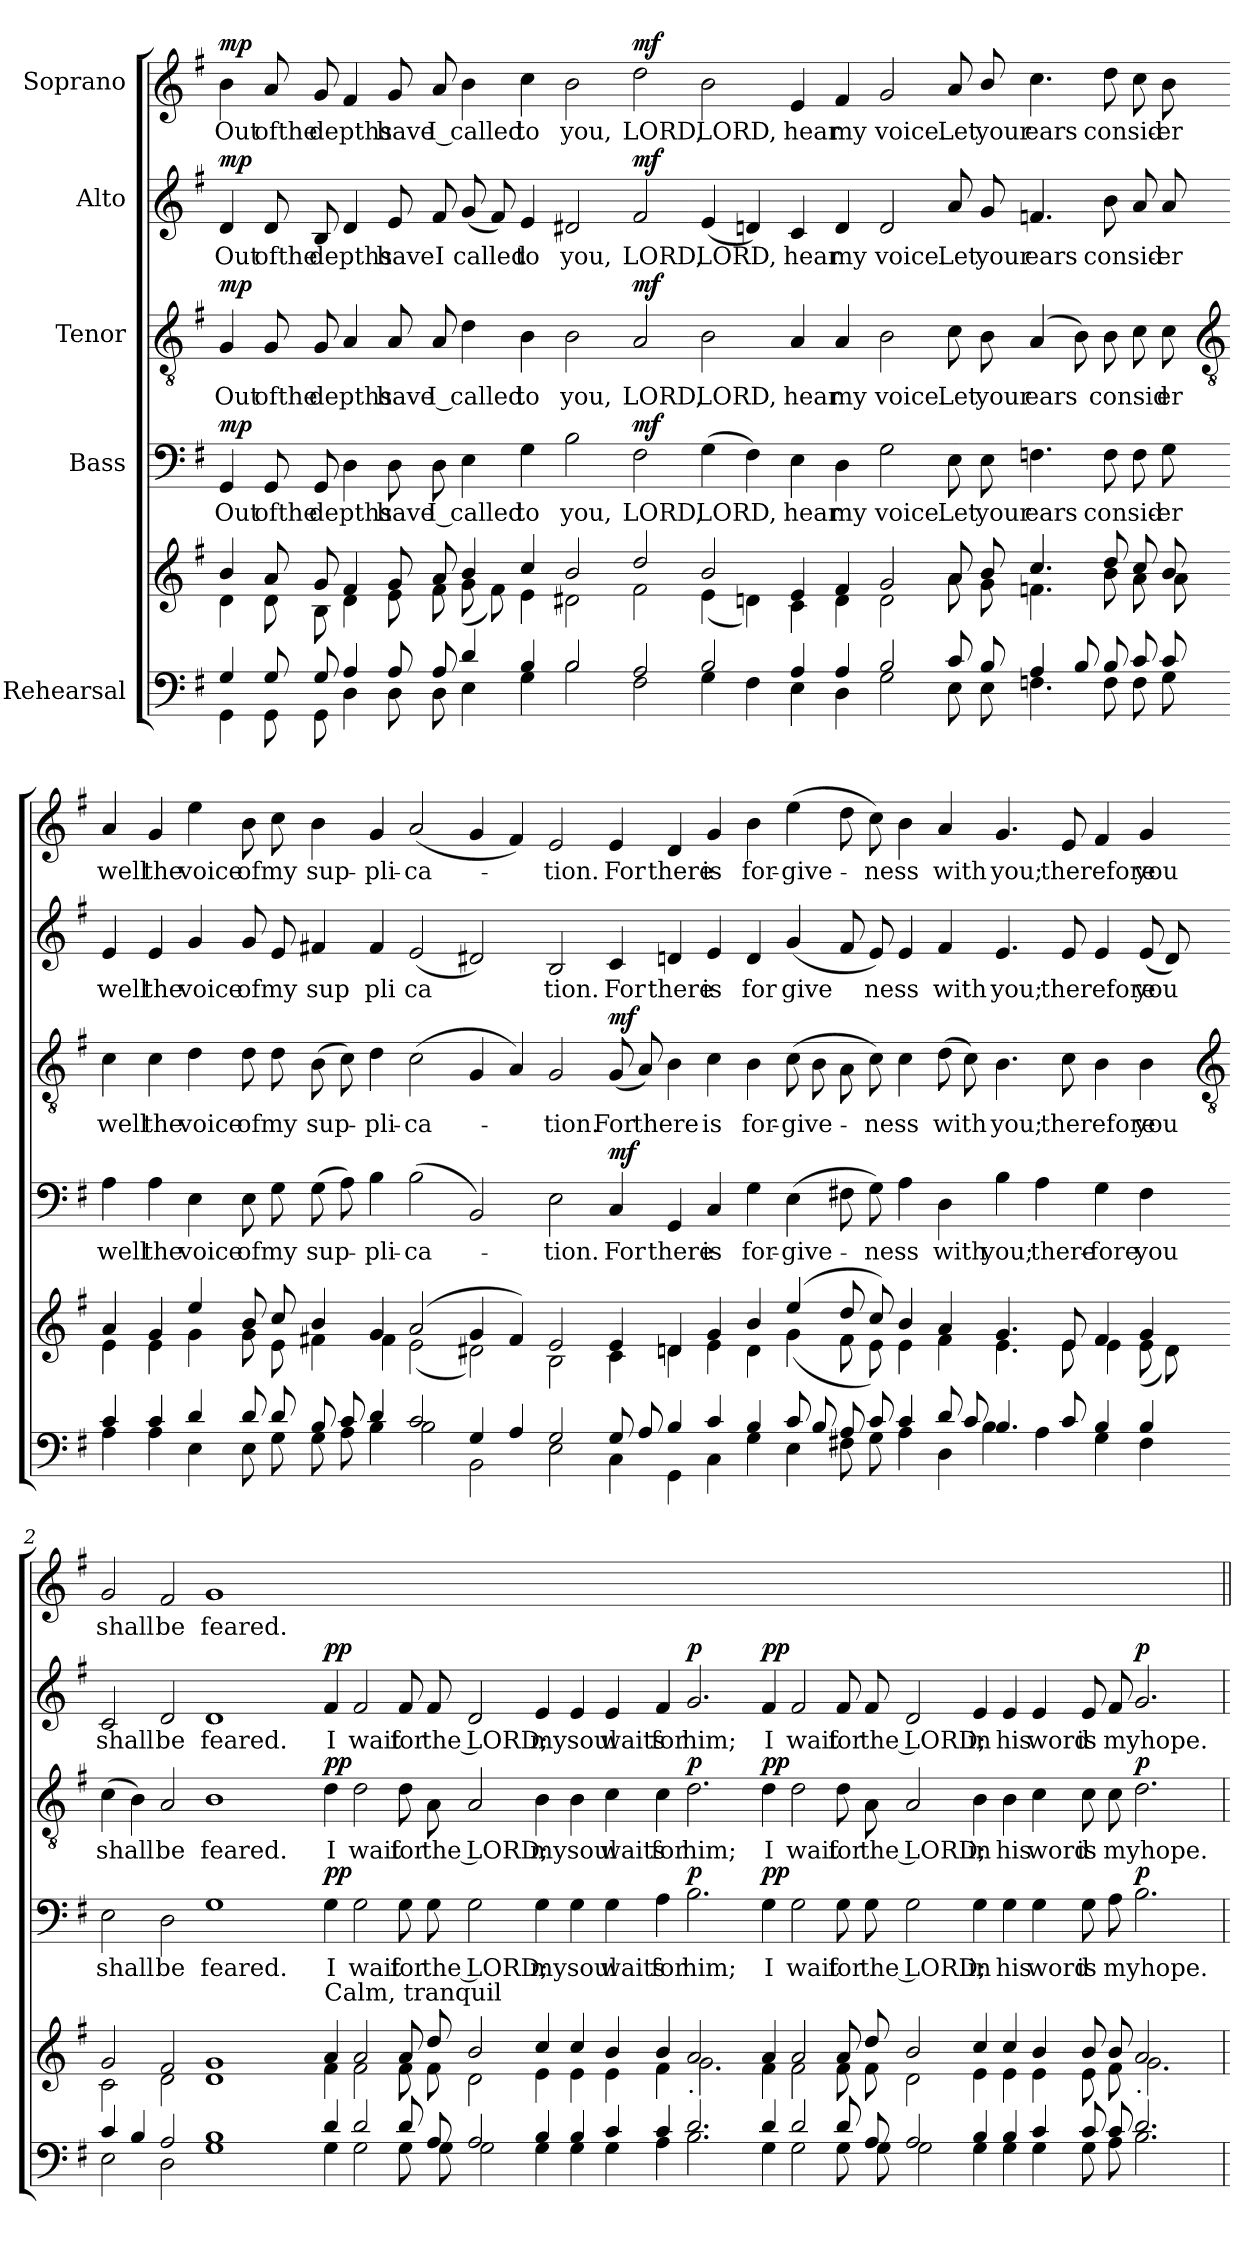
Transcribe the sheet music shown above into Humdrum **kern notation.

**kern	**kern	**kern	**text	**dynam	**kern	**text	**dynam	**kern	**text	**dynam	**kern	**text	**dynam
*part5	*part5	*part4	*part4	*part4	*part3	*part3	*part3	*part2	*part2	*part2	*part1	*part1	*part1
*staff6	*staff5	*staff4	*staff4	*staff4	*staff3	*staff3	*staff3	*staff2	*staff2	*staff2	*staff1	*staff1	*staff1
*I"Rehearsal	*	*I"Bass	*	*	*I"Tenor	*	*	*I"Alto	*	*	*I"Soprano	*	*
*clefF4	*clefG2	*clefF4	*	*	*clefGv2	*	*	*clefG2	*	*	*clefG2	*	*
*k[f#]	*k[f#]	*k[f#]	*	*	*k[f#]	*	*	*k[f#]	*	*	*k[f#]	*	*
*G:	*G:	*G:	*	*	*G:	*	*	*G:	*	*	*G:	*	*
*MM72	*MM72	*MM72	*	*	*MM72	*	*	*MM72	*	*	*MM72	*	*
=	=	=	=	=	=	=	=	=	=	=	=	=	=
*^	*^	*	*	*	*	*	*	*	*	*	*	*	*
!	!	!	!	!	!LO:LY:b	!LO:DY:a	!	!LO:LY:b	!LO:DY:a	!	!LO:LY:b	!LO:DY:a	!	!LO:LY:b	!LO:DY:a
4G/	4GG\	4b/	4d\	4GG/	Out	mp	4G/	Out	mp	4d/	Out	mp	4b\	Out	mp
!	!	!	!	!	!LO:LY:b	!	!	!LO:LY:b	!	!	!LO:LY:b	!	!	!LO:LY:b	!
8G/	8GG\	8a/	8d\	8GG/	ofthe	.	8G/	ofthe	.	8d/	ofthe	.	8a/	ofthe	.
!	!	!	!	!	!LO:LY:b	!	!	!LO:LY:b	!	!	!LO:LY:b	!	!	!LO:LY:b	!
8G/	8GG\	8g/	8B\	8GG/	depths	.	8G/	depths	.	8B/	depths	.	8g/	depths	.
4A/	4D\	4f#/	4d\	4D\	.	.	4A/	.	.	4d/	.	.	4f#/	.	.
!	!	!	!	!	!LO:LY:b	!	!	!LO:LY:b	!	!	!LO:LY:b	!	!	!LO:LY:b	!
8A/	8D\	8g/	8e\	8D\	have	.	8A/	have	.	8e/	have	.	8g/	have	.
!	!	!	!	!	!LO:LY:b	!	!	!LO:LY:b	!	!	!LO:LY:b	!	!	!LO:LY:b	!
8A/	8D\	8a/	8f#\	8D\	I called	.	8A/	I called	.	8f#/	I	.	8a/	I called	.
!	!	!	!	!	!	!	!	!	!	!	!LO:LY:b	!	!	!	!
4d/	4E\	4b/	(<8g\	4E\	.	.	4d\	.	.	(<8g/	called	.	4b\	.	.
.	.	.	8f#\)	.	.	.	.	.	.	8f#/)	.	.	.	.	.
!	!	!	!	!	!LO:LY:b	!	!	!LO:LY:b	!	!	!LO:LY:b	!	!	!LO:LY:b	!
4B/	4G\	4cc/	4e\	4G\	to	.	4B\	to	.	4e/	to	.	4cc\	to	.
!	!	!	!	!	!LO:LY:b	!	!	!LO:LY:b	!	!	!LO:LY:b	!	!	!LO:LY:b	!
2B/	2B\	2b/	2d#X\	2B\	you,	.	2B\	you,	.	2d#X/	you,	.	2b\	you,	.
!	!	!	!	!	!LO:LY:b	!LO:DY:a	!	!LO:LY:b	!LO:DY:a	!	!LO:LY:b	!LO:DY:a	!	!LO:LY:b	!LO:DY:a
2A/	2F#\	2dd/	2f#\	2F#\	LORD,	mf	2A/	LORD,	mf	2f#/	LORD,	mf	2dd\	LORD,	mf
!	!	!	!	!	!LO:LY:b	!	!	!LO:LY:b	!	!	!LO:LY:b	!	!	!LO:LY:b	!
2B/	4G\	2b/	(<4e\	(>4G\	LORD,	.	2B\	LORD,	.	(<4e/	LORD,	.	2b\	LORD,	.
.	4F#\	.	4dn\)	4F#\)	.	.	.	.	.	4dn/)	.	.	.	.	.
!	!	!	!	!	!LO:LY:b	!	!	!LO:LY:b	!	!	!LO:LY:b	!	!	!LO:LY:b	!
4A/	4E\	4e/	4c\	4E\	hear	.	4A/	hear	.	4c/	hear	.	4e/	hear	.
!	!	!	!	!	!LO:LY:b	!	!	!LO:LY:b	!	!	!LO:LY:b	!	!	!LO:LY:b	!
4A/	4D\	4f#/	4d\	4D\	my	.	4A/	my	.	4d/	my	.	4f#/	my	.
!	!	!	!	!	!LO:LY:b	!	!	!LO:LY:b	!	!	!LO:LY:b	!	!	!LO:LY:b	!
2B/	2G\	2g/	2d\	2G\	voice.	.	2B\	voice.	.	2d/	voice.	.	2g/	voice.	.
!	!	!	!	!	!LO:LY:b	!	!	!LO:LY:b	!	!	!LO:LY:b	!	!	!LO:LY:b	!
8c/	8E\	8a/	8a\	8E\	Let	.	8c\	Let	.	8a/	Let	.	8a/	Let	.
!	!	!	!	!	!LO:LY:b	!	!	!LO:LY:b	!	!	!LO:LY:b	!	!	!LO:LY:b	!
8B/	8E\	8b/	8g\	8E\	your	.	8B\	your	.	8g/	your	.	8b/	your	.
!	!	!	!	!	!LO:LY:b	!	!	!LO:LY:b	!	!	!LO:LY:b	!	!	!LO:LY:b	!
4A/	4.Fn\	4.cc/	4.fn\	4.Fn\	ears	.	(<4A/	ears	.	4.fn/	ears	.	4.cc\	ears	.
8B/	.	.	.	.	.	.	8B\)	.	.	.	.	.	.	.	.
!	!	!	!	!	!LO:LY:b	!	!	!LO:LY:b	!	!	!LO:LY:b	!	!	!LO:LY:b	!
8B/	8F\	8dd/	8b\	8F\	consid-	.	8B\	consid	.	8b\	consid-	.	8dd\	consid-	.
8c/	8F\	8cc/	8a\	8F\	.	.	8c\	.	.	8a/	.	.	8cc\	.	.
!	!	!	!	!	!LO:LY:b	!	!	!LO:LY:b	!	!	!LO:LY:b	!	!	!LO:LY:b	!
8c/	8G\	8b/	8a\	8G\	-er	.	8c\	er	.	8a/	-er	.	8b\	-er	.
!!LO:LB:g=z
=1-	=1-	=1-	=1-	=1-	=1-	=1-	=1-	=1-	=1-	=1-	=1-	=1-	=1-	=1-	=1-
*	*	*	*	*	*	*	*clefGv2	*	*	*	*	*	*	*	*
!	!	!	!	!	!LO:LY:b	!	!	!LO:LY:b	!	!	!LO:LY:b	!	!	!LO:LY:b	!
4c/	4A\	4a/	4e\	4A\	well	.	4c\	well	.	4e/	well	.	4a/	well	.
!	!	!	!	!	!LO:LY:b	!	!	!LO:LY:b	!	!	!LO:LY:b	!	!	!LO:LY:b	!
4c/	4A\	4g/	4e\	4A\	the	.	4c\	the	.	4e/	the	.	4g/	the	.
!	!	!	!	!	!LO:LY:b	!	!	!LO:LY:b	!	!	!LO:LY:b	!	!	!LO:LY:b	!
4d/	4E\	4ee/	4g\	4E\	voice	.	4d\	voice	.	4g/	voice	.	4ee\	voice	.
!	!	!	!	!	!LO:LY:b	!	!	!LO:LY:b	!	!	!LO:LY:b	!	!	!LO:LY:b	!
8d/	8E\	8b/	8g\	8E\	ofmy	.	8d\	ofmy	.	8g/	ofmy	.	8b\	ofmy	.
8d/	8G\	8cc/	8e\	8G\	.	.	8d\	.	.	8e/	.	.	8cc\	.	.
!	!	!	!	!	!LO:LY:b	!	!	!LO:LY:b	!	!	!LO:LY:b	!	!	!LO:LY:b	!
8B/	8G\	4b/	4f#\	(>8G\	sup-	.	(>8B\	sup-	.	4f#/	sup	.	4b\	sup-	.
8c/	8A\	.	.	8A\)	.	.	8c\)	.	.	.	.	.	.	.	.
!	!	!	!	!	!LO:LY:b	!	!	!LO:LY:b	!	!	!LO:LY:b	!	!	!LO:LY:b	!
4d/	4B\	4g/	4f#\	4B\	-pli-	.	4d\	-pli-	.	4f#/	pli	.	4g/	-pli-	.
!	!	!	!	!	!LO:LY:b	!	!	!LO:LY:b	!	!	!LO:LY:b	!	!	!LO:LY:b	!
2c/	2B\	(>2a/	(<2e\	(>2B\	-ca-	.	(<2c\	-ca-	.	(<2e/	ca	.	(<2a/	-ca-	.
4G/	2BB\	4g/	2d#X\)	2BB/)	.	.	4G/	.	.	2d#X/)	.	.	4g/	.	.
4A/	.	4f#/)	.	.	.	.	4A/)	.	.	.	.	.	4f#/)	.	.
!	!	!	!	!	!LO:LY:b	!	!	!LO:LY:b	!	!	!LO:LY:b	!	!	!LO:LY:b	!
2G/	2E\	2e/	2B\	2E\	-tion.	.	2G/	-tion.	.	2B/	tion.	.	2e/	-tion.	.
!	!	!	!	!	!LO:LY:b	!LO:DY:a	!	!LO:LY:b	!LO:DY:a	!	!LO:LY:b	!	!	!LO:LY:b	!LO:DY:b
!	!	!	!	!	!	!	!	!	!	!	!	!	!	!	!LO:DY:n=1:a
8G/	4C\	4e/	4c\	4C/	For	mf	(<8G/	For	mf	4c/	For	.	4e/	For	mf mf
!	!	!	!	!	!	!	!	!LO:LY:b	!	!	!	!	!	!	!
8A/	.	.	.	.	.	.	8A/)	there	.	.	.	.	.	.	.
!	!	!	!	!	!LO:LY:b	!	!	!	!	!	!LO:LY:b	!	!	!LO:LY:b	!
4B/	4GG\	4dn/	4dn\	4GG/	there	.	4B\	.	.	4dn/	there	.	4d/	there	.
!	!	!	!	!	!LO:LY:b	!	!	!LO:LY:b	!	!	!LO:LY:b	!	!	!LO:LY:b	!
4c/	4C\	4g/	4e\	4C/	is	.	4c\	is	.	4e/	is	.	4g/	is	.
!	!	!	!	!	!LO:LY:b	!	!	!LO:LY:b	!	!	!LO:LY:b	!	!	!LO:LY:b	!
4B/	4G\	4b/	4d\	4G\	for-	.	4B\	for-	.	4d/	for	.	4b\	for-	.
!	!	!	!	!	!LO:LY:b	!	!	!LO:LY:b	!	!	!LO:LY:b	!	!	!LO:LY:b	!
8c/	4E\	(>4ee/	(<4g\	(>4E\	-give-	.	(>8c\	-give-	.	(<4g/	give	.	(>4ee\	-give-	.
8B/	.	.	.	.	.	.	8B\	.	.	.	.	.	.	.	.
8A/	8F#\	8dd/	8f#\	8F#\	.	.	8A\	.	.	8f#/	.	.	8dd\	.	.
!	!	!	!	!	!LO:LY:b	!	!	!LO:LY:b	!	!	!LO:LY:b	!	!	!LO:LY:b	!
8c/	8G\	8cc/)	8e\)	8G\)	-ness	.	8c\)	-ness	.	8e/)	ness	.	8cc\)	-ness	.
4c/	4A\	4b/	4e\	4A\	.	.	4c\	.	.	4e/	.	.	4b\	.	.
!	!	!	!	!	!LO:LY:b	!	!	!LO:LY:b	!	!	!LO:LY:b	!	!	!LO:LY:b	!
8d/	4D\	4a/	4f#\	4D\	with	.	(>8d\	with	.	4f#/	with	.	4a/	with	.
8c/	.	.	.	.	.	.	8c\)	.	.	.	.	.	.	.	.
!	!	!	!	!	!LO:LY:b	!	!	!LO:LY:b	!	!	!LO:LY:b	!	!	!LO:LY:b	!
4.B/	4B\	4.g/	4.e\	4B\	you;	.	4.B\	you;	.	4.e/	you;	.	4.g/	you;	.
!	!	!	!	!	!LO:LY:b	!	!	!	!	!	!	!	!	!	!
.	4A\	.	.	4A\	there-	.	.	.	.	.	.	.	.	.	.
!	!	!	!	!	!	!	!	!LO:LY:b	!	!	!LO:LY:b	!	!	!LO:LY:b	!
8c/	.	8e/	8e\	.	.	.	8c\	therefore	.	8e/	therefore	.	8e/	therefore	.
!	!	!	!	!	!LO:LY:b	!	!	!	!	!	!	!	!	!	!
4B/	4G\	4f#/	4e\	4G\	-fore	.	4B\	.	.	4e/	.	.	4f#/	.	.
!	!	!	!	!	!LO:LY:b	!	!	!LO:LY:b	!	!	!LO:LY:b	!	!	!LO:LY:b	!
4B/	4F#\	4g/	(<8e\	4F#\	you	.	4B\	you	.	(<8e/	you	.	4g/	you	.
.	.	.	8d\)	.	.	.	.	.	.	8d/)	.	.	.	.	.
!!LO:LB:g=z
=2-	=2-	=2-	=2-	=2-	=2-	=2-	=2-	=2-	=2-	=2-	=2-	=2-	=2-	=2-	=2-
*	*	*	*	*	*	*	*clefGv2	*	*	*	*	*	*	*	*
!	!	!	!	!	!LO:LY:b	!	!	!LO:LY:b	!	!	!LO:LY:b	!	!	!LO:LY:b	!
4c/	2E\	2g/	2c\	2E\	shall	.	(>4c\	shall	.	2c/	shall	.	2g/	shall	.
4B/	.	.	.	.	.	.	4B\)	.	.	.	.	.	.	.	.
!	!	!	!	!	!LO:LY:b	!	!	!LO:LY:b	!	!	!LO:LY:b	!	!	!LO:LY:b	!
2A/	2D\	2f#/	2d\	2D\	be	.	2A/	be	.	2d/	be	.	2f#/	be	.
!	!	!	!	!	!LO:LY:b	!	!	!LO:LY:b	!	!	!LO:LY:b	!	!	!LO:LY:b	!
1G/ 1B/	4ryy	1d/ 1g/	4ryy	1G	feared.	.	1B	feared.	.	1d	feared.	.	1g	feared.	.
.	4ryy	.	4ryy	.	.	.	.	.	.	.	.	.	.	.	.
.	4ryy	.	4ryy	.	.	.	.	.	.	.	.	.	.	.	.
.	4ryy	.	4ryy	.	.	.	.	.	.	.	.	.	.	.	.
!	!	!LO:TX:a:t=Calm, tranquil	!	!	!	!	!	!	!	!	!	!	!	!	!
!	!	!	!	!	!LO:LY:b	!LO:DY:a	!	!LO:LY:b	!LO:DY:a	!	!LO:LY:b	!LO:DY:a	!	!	!
4d/	4G\	4a/	4f#\	4G\	I	pp	4d\	I	pp	4f#/	I	pp	00ryy	.	.
!	!	!	!	!	!LO:LY:b	!	!	!LO:LY:b	!	!	!LO:LY:b	!	!	!	!
2d/	2G\	2a/	2f#\	2G\	wait	.	2d\	wait	.	2f#/	wait	.	.	.	.
!	!	!	!	!	!LO:LY:b	!	!	!LO:LY:b	!	!	!LO:LY:b	!	!	!	!
8d/	8G\	8a/	8f#\	8G\	for	.	8d\	for	.	8f#/	for	.	.	.	.
!	!	!	!	!	!LO:LY:b	!	!	!LO:LY:b	!	!	!LO:LY:b	!	!	!	!
8A/	8G\	8dd/	8f#\	8G\	the LORD;	.	8A\	the LORD;	.	8f#/	the LORD;	.	.	.	.
2A/	2G\	2b/	2d\	2G\	.	.	2A/	.	.	2d/	.	.	.	.	.
!	!	!	!	!	!LO:LY:b	!	!	!LO:LY:b	!	!	!LO:LY:b	!	!	!	!
4B/	4G\	4cc/	4e\	4G\	mysoul	.	4B\	mysoul	.	4e/	mysoul	.	.	.	.
4B/	4G\	4cc/	4e\	4G\	.	.	4B\	.	.	4e/	.	.	.	.	.
!	!	!	!	!	!LO:LY:b	!	!	!LO:LY:b	!	!	!LO:LY:b	!	!	!	!
4c/	4G\	4b/	4e\	4G\	waits	.	4c\	waits	.	4e/	waits	.	.	.	.
!	!	!	!	!	!LO:LY:b	!	!	!LO:LY:b	!	!	!LO:LY:b	!	!	!	!
4c/	4A\	4b/	4f#\	4A\	for	.	4c\	for	.	4f#/	for	.	.	.	.
!	!	!LO:TX:b:t=.	!	!	!	!	!	!	!	!	!	!	!	!	!
!	!	!	!	!	!LO:LY:b	!LO:DY:a	!	!LO:LY:b	!LO:DY:a	!	!LO:LY:b	!LO:DY:a	!	!	!
2.d/	2.B\	2a/	2.g\	2.B\	him;	p	2.d\	him;	p	2.g/	him;	p	.	.	.
.	.	4ryy	.	.	.	.	.	.	.	.	.	.	.	.	.
!	!	!	!	!	!LO:LY:b	!LO:DY:a	!	!LO:LY:b	!LO:DY:a	!	!LO:LY:b	!LO:DY:a	!	!	!
4d/	4G\	4a/	4f#\	4G\	I	pp	4d\	I	pp	4f#/	I	pp	.	.	.
!	!	!	!	!	!LO:LY:b	!	!	!LO:LY:b	!	!	!LO:LY:b	!	!	!	!
2d/	2G\	2a/	2f#\	2G\	wait	.	2d\	wait	.	2f#/	wait	.	.	.	.
!	!	!	!	!	!LO:LY:b	!	!	!LO:LY:b	!	!	!LO:LY:b	!	!	!	!
8d/	8G\	8a/	8f#\	8G\	for	.	8d\	for	.	8f#/	for	.	0ryy	.	.
!	!	!	!	!	!LO:LY:b	!	!	!LO:LY:b	!	!	!LO:LY:b	!	!	!	!
8A/	8G\	8dd/	8f#\	8G\	the LORD;	.	8A\	the LORD;	.	8f#/	the LORD;	.	.	.	.
2A/	2G\	2b/	2d\	2G\	.	.	2A/	.	.	2d/	.	.	.	.	.
!	!	!	!	!	!LO:LY:b	!	!	!LO:LY:b	!	!	!LO:LY:b	!	!	!	!
4B/	4G\	4cc/	4e\	4G\	in	.	4B\	in	.	4e/	in	.	.	.	.
!	!	!	!	!	!LO:LY:b	!	!	!LO:LY:b	!	!	!LO:LY:b	!	!	!	!
4B/	4G\	4cc/	4e\	4G\	his	.	4B\	his	.	4e/	his	.	.	.	.
!	!	!	!	!	!LO:LY:b	!	!	!LO:LY:b	!	!	!LO:LY:b	!	!	!	!
4c/	4G\	4b/	4e\	4G\	word	.	4c\	word	.	4e/	word	.	.	.	.
!	!	!	!	!	!LO:LY:b	!	!	!LO:LY:b	!	!	!LO:LY:b	!	!	!	!
8c/	8G\	8b/	8e\	8G\	is	.	8c\	is	.	8e/	is	.	.	.	.
!	!	!	!	!	!LO:LY:b	!	!	!LO:LY:b	!	!	!LO:LY:b	!	!	!	!
8c/	8A\	8b/	8f#\	8A\	myhope.	.	8c\	myhope.	.	8f#/	myhope.	.	.	.	.
!	!	!LO:TX:b:t=.	!	!	!	!	!	!	!	!	!	!	!	!	!
!	!	!	!	!	!	!LO:DY:a	!	!	!LO:DY:a	!	!	!LO:DY:a	!	!	!
2.d/	2.B\	2a/	2.g\	2.B\	.	p	2.d\	.	p	2.g/	.	p	.	.	.
.	.	.	.	.	.	.	.	.	.	.	.	.	2ryy	.	.
.	.	4ryy	.	.	.	.	.	.	.	.	.	.	.	.	.
*v	*v	*	*	*	*	*	*	*	*	*	*	*	*	*	*
*	*v	*v	*	*	*	*	*	*	*	*	*	*	*	*
=	=	=	=||	=||	=	=||	=||	=	=||	=||	=||	=||	=||
*-	*-	*-	*-	*-	*-	*-	*-	*-	*-	*-	*-	*-	*-
